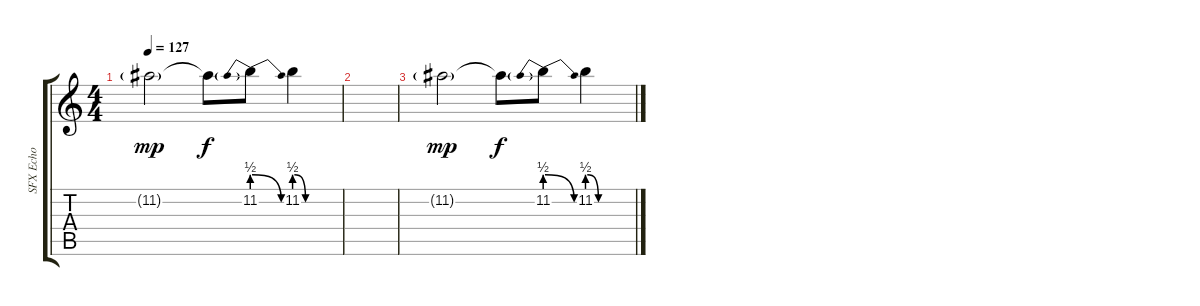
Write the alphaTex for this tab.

\track ("SFX Echo" "SFX Echo") {instrument overdrivenguitar}
\staff {score tabs}
\tuning (E4 B3 G3 D3 A2 E2) {hide}
\ts (4 4)
\tempo 127
\clef g2
\ks c
11.2{g}.2{dy mp} 11.2{t}.8{dy f} 11.2{be (prebendrelease 0 2 60 0)}.8 11.2{be (custom 0 2 15 0 30 0 45 0 60 0)}.4 |
|
11.2{g}.2{dy mp} 11.2{t}.8{dy f} 11.2{be (prebendrelease 0 2 60 0)}.8 11.2{be (custom 0 2 15 0 30 0 45 0 60 0)}.4
